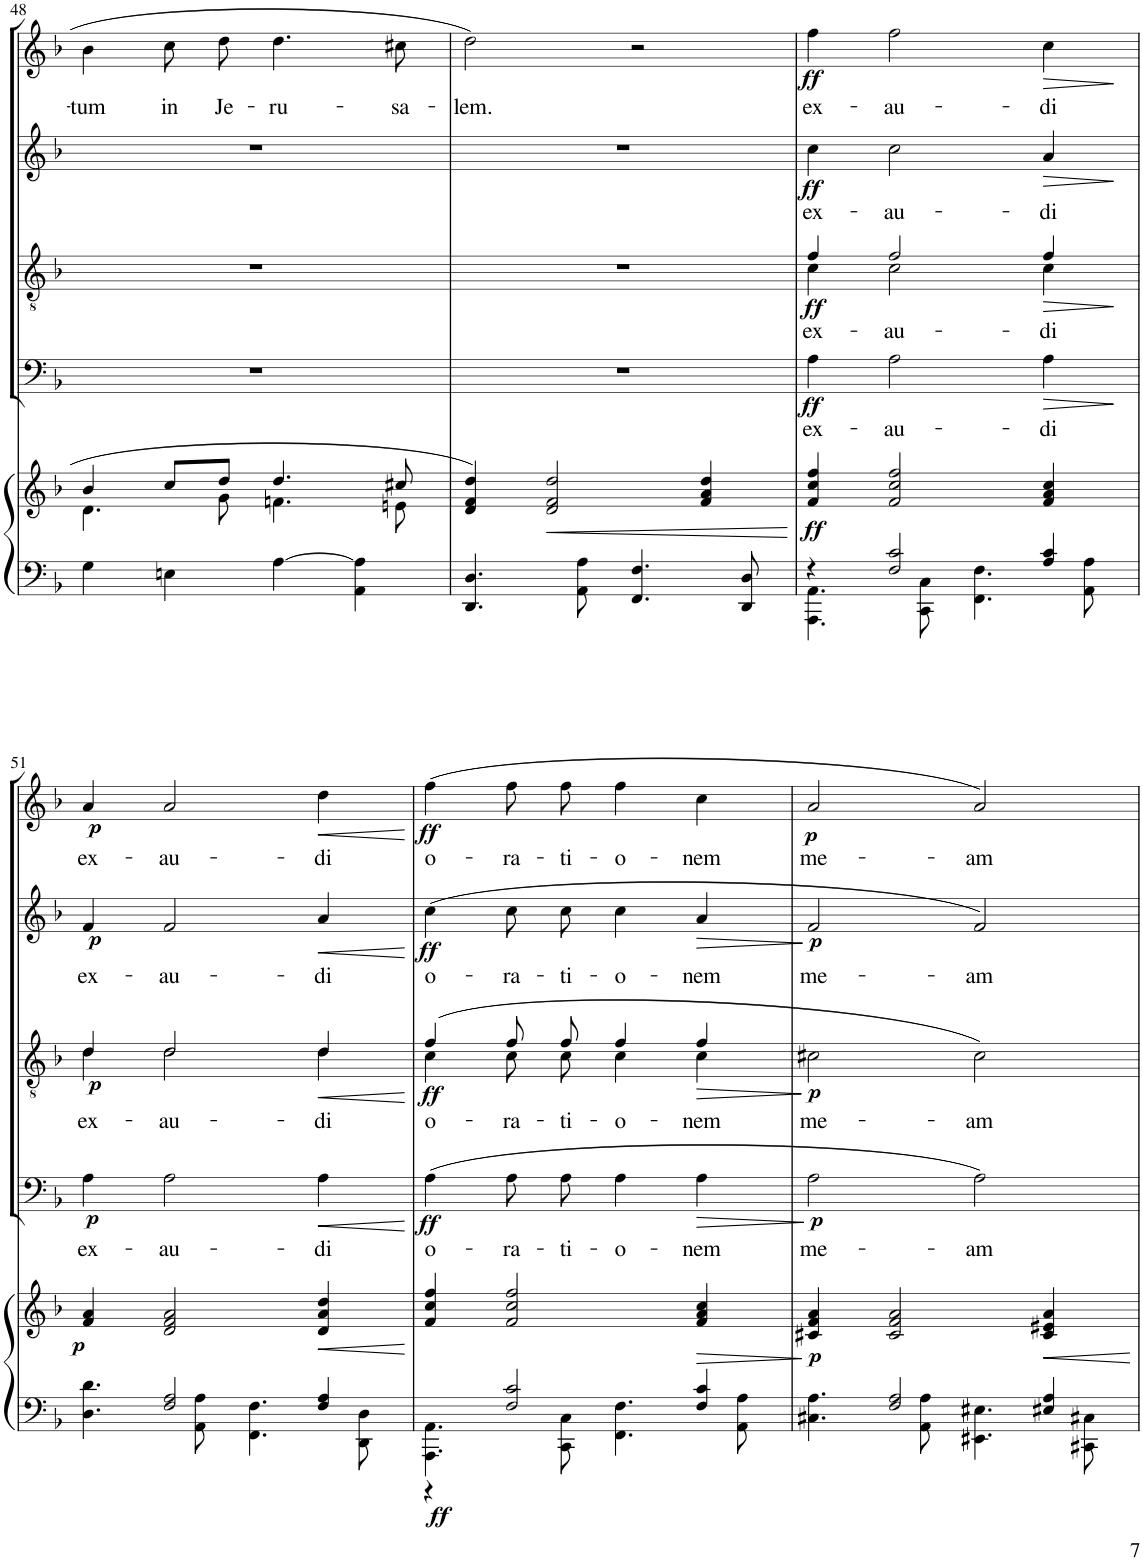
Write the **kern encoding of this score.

**kern	**kern	**dynam	**kern	**text	**dynam	**kern	**text	**dynam	**kern	**text	**dynam	**kern	**text	**dynam
*part5	*part5	*part5	*part4	*part4	*part4	*part3	*part3	*part3	*part2	*part2	*part2	*part1	*part1	*part1
*staff6	*staff5	*staff5/6	*staff4	*staff4	*staff4	*staff3	*staff3	*staff3	*staff2	*staff2	*staff2	*staff1	*staff1	*staff1
*I"PIANO	*	*	*I"BASSES	*	*	*I"TÉNORS	*	*	*I"ALTOS	*	*	*I"SOPRANOS	*	*
*I'Pno	*	*	*	*	*	*	*	*	*	*	*	*	*	*
!!LO:PB:g=z
*clefF4	*clefG2	*	*clefF4	*	*	*clefGv2	*	*	*clefG2	*	*	*clefG2	*	*
*k[b-]	*k[b-]	*	*k[b-]	*	*	*k[b-]	*	*	*k[b-]	*	*	*k[b-]	*	*
*M4/4	*M4/4	*	*M4/4	*	*	*M4/4	*	*	*M4/4	*	*	*M4/4	*	*
*met(c)	*met(c)	*	*met(c)	*	*	*met(c)	*	*	*met(c)	*	*	*met(c)	*	*
=48	=48	=48	=48	=48	=48	=48	=48	=48	=48	=48	=48	=48	=48	=48
*	*^	*	*	*	*	*	*	*	*	*	*	*	*	*
!	!	!	!	!	!	!	!	!	!	!	!	!	!	!LO:LY:b	!
4G\	4b-/	4.d\	.	1r	.	.	1r	.	.	1r	.	.	4b-\	-tum	.
!	!	!	!	!	!	!	!	!	!	!	!	!	!	!LO:LY:b	!
4En\	8cc/L	.	.	.	.	.	.	.	.	.	.	.	8cc\L	in	.
!	!	!	!	!	!	!	!	!	!	!	!	!	!	!LO:LY:b	!
.	8dd/J	8g\	.	.	.	.	.	.	.	.	.	.	8dd\J	Je-	.
!	!	!	!	!	!	!	!	!	!	!	!	!	!	!LO:LY:b	!
[4A\	4.dd/	4.fn\	.	.	.	.	.	.	.	.	.	.	4.dd\	-ru-	.
4AA\ 4A\]	.	.	.	.	.	.	.	.	.	.	.	.	.	.	.
!	!	!	!	!	!	!	!	!	!	!	!	!	!	!LO:LY:b	!
.	8cc#X/	8en\	.	.	.	.	.	.	.	.	.	.	8cc#X\	-sa-	.
=49	=49	=49	=49	=49	=49	=49	=49	=49	=49	=49	=49	=49	=49	=49	=49
!	!	!	!	!	!	!	!	!	!	!	!	!	!	!LO:LY:b	!
*	*v	*v	*	*	*	*	*	*	*	*	*	*	*	*	*
4.DD/ 4.D/	4d/ 4f/ 4dd/	.	1r	.	.	1r	.	.	1r	.	.	2dd\	-lem.	.
!	!	!LO:HP:b	!	!	!	!	!	!	!	!	!	!	!	!
.	2d/ 2f/ 2dd/	<	.	.	.	.	.	.	.	.	.	.	.	.
8AA\ 8A\	.	.	.	.	.	.	.	.	.	.	.	.	.	.
4.FF/ 4.F/	.	.	.	.	.	.	.	.	.	.	.	2r	.	.
.	4f/ 4a/ 4dd/	.	.	.	.	.	.	.	.	.	.	.	.	.
8DD/ 8D/	.	.	.	.	.	.	.	.	.	.	.	.	.	.
=50	=50	=50	=50	=50	=50	=50	=50	=50	=50	=50	=50	=50	=50	=50
*^	*	*	*	*	*	*	*	*	*	*	*	*	*	*
!	!	!	!LO:DY:b	!	!LO:LY:b	!LO:DY:b	!	!LO:LY:b	!LO:DY:b	!	!LO:LY:b	!LO:DY:b	!	!LO:LY:b	!LO:DY:b
*	*	*	*	*	*	*	*^	*	*	*	*	*	*	*	*
4r	4.AAA\ 4.AA\	4f/ 4cc/ 4ff/	ff	4A\	ex-	ff	4f/	4c\	ex-	ff	4cc\	ex-	ff	4ff\	ex-	ff
!	!	!	!	!	!LO:LY:b	!	!	!	!LO:LY:b	!	!	!LO:LY:b	!	!	!LO:LY:b	!
2F/ 2c/	.	2f/ 2cc/ 2ff/	.	2A\	-au-	.	2f/	2c\	-au-	.	2cc\	-au-	.	2ff\	-au-	.
.	8CC\ 8C\	.	.	.	.	.	.	.	.	.	.	.	.	.	.	.
.	4.FF\ 4.F\	.	.	.	.	.	.	.	.	.	.	.	.	.	.	.
!	!	!	!LO:HP:b	!	!LO:LY:b	!LO:HP:b	!	!	!LO:LY:b	!LO:HP:b	!	!LO:LY:b	!LO:HP:b	!	!LO:LY:b	!LO:HP:b
4A/ 4c/	.	4f/ 4a/ 4cc/	>	4A\	-di	>	4f/	4c\	-di	>	4a/	-di	>	4cc\	-di	>
.	8AA\ 8A\	.	.	.	.	.	.	.	.	.	.	.	.	.	.	.
*v	*v	*	*	*	*	*	*v	*v	*	*	*	*	*	*	*	*
.	.	[	.	.	]	.	.	]	.	.	]	.	.	]
!!LO:LB:g=z
=51	=51	=51	=51	=51	=51	=51	=51	=51	=51	=51	=51	=51	=51	=51
*^	*	*	*	*	*	*	*	*	*	*	*	*	*	*
!	!	!	!LO:DY:b	!	!LO:LY:b	!LO:DY:b	!	!LO:LY:b	!LO:DY:b	!	!LO:LY:b	!LO:DY:b	!	!LO:LY:b	!LO:DY:b
*	*	*	*	*	*	*	*^	*	*	*	*	*	*	*	*
4.D\ 4.d\	4ryy	4f/ 4a/	p	4A\	ex-	p	4d/	4d\	ex-	p	4f/	ex-	p	4a/	ex-	p
!	!	!	!	!	!LO:LY:b	!	!	!	!LO:LY:b	!	!	!LO:LY:b	!	!	!LO:LY:b	!
.	2F/ 2A/	2d/ 2f/ 2a/	.	2A\	-au-	.	2d/	2d\	-au-	.	2f/	-au-	.	2a/	-au-	.
8AA\ 8A\	.	.	.	.	.	.	.	.	.	.	.	.	.	.	.	.
4.FF\ 4.F\	.	.	.	.	.	.	.	.	.	.	.	.	.	.	.	.
!	!	!	!LO:HP:b	!	!LO:LY:b	!LO:HP:b	!	!	!LO:LY:b	!LO:HP:b	!	!LO:LY:b	!LO:HP:b	!	!LO:LY:b	!LO:HP:b
.	4F/ 4A/	4d/ 4a/ 4dd/	<	4A\	-di	<	4d/	4d\	-di	<	4a/	-di	<	4dd\	-di	<
8DD\ 8D\	.	.	.	.	.	.	.	.	.	.	.	.	.	.	.	.
*v	*v	*	*	*	*	*	*v	*v	*	*	*	*	*	*	*	*
.	.	]	.	.	[	.	.	[	.	.	[	.	.	[
=52	=52	=52	=52	=52	=52	=52	=52	=52	=52	=52	=52	=52	=52	=52
*^	*	*	*	*	*	*	*	*	*	*	*	*	*	*
!	!	!	!LO:DY:b=2	!	!LO:LY:b	!LO:DY:b	!	!LO:LY:b	!LO:DY:b	!	!LO:LY:b	!LO:DY:b	!	!LO:LY:b	!LO:DY:b
*	*	*	*	*	*	*	*^	*	*	*	*	*	*	*	*
4.AAA\ 4.AA\	4r	4f/ 4cc/ 4ff/	ff	(4A\	o-	ff	(4f/	4c\	o-	ff	(4cc\	o-	ff	(4ff\	o-	ff
!	!	!	!	!	!LO:LY:b	!	!	!	!LO:LY:b	!	!	!LO:LY:b	!	!	!LO:LY:b	!
.	2F/ 2c/	2f/ 2cc/ 2ff/	.	8A\L	-ra-	.	8f/L	8c\L	-ra-	.	8cc\L	-ra-	.	8ff\L	-ra-	.
!	!	!	!	!	!LO:LY:b	!	!	!	!LO:LY:b	!	!	!LO:LY:b	!	!	!LO:LY:b	!
8CC\ 8C\	.	.	.	8A\J	-ti-	.	8f/J	8c\J	-ti-	.	8cc\J	-ti-	.	8ff\J	-ti-	.
!	!	!	!	!	!LO:LY:b	!	!	!	!LO:LY:b	!	!	!LO:LY:b	!	!	!LO:LY:b	!
4.FF\ 4.F\	.	.	.	4A\	-o-	.	4f/	4c\	-o-	.	4cc\	-o-	.	4ff\	-o-	.
!	!	!	!LO:HP:b	!	!LO:LY:b	!LO:HP:b	!	!	!LO:LY:b	!LO:HP:b	!	!LO:LY:b	!LO:HP:b	!	!LO:LY:b	!LO:HP:b
.	4F/ 4c/	4f/ 4a/ 4cc/	>	4A\	-nem	>	4f/	4c\	-nem	>	4a/	-nem	>	4cc\	-nem	>
8AA\ 8A\	.	.	.	.	.	.	.	.	.	.	.	.	.	.	.	.
*v	*v	*	*	*	*	*	*v	*v	*	*	*	*	*	*	*	*
.	.	[	.	.	]	.	.	]	.	.	]	.	.	]
=53	=53	=53	=53	=53	=53	=53	=53	=53	=53	=53	=53	=53	=53	=53
*^	*	*	*	*	*	*	*	*	*	*	*	*	*	*
!	!	!	!LO:DY:b	!	!LO:LY:b	!LO:DY:b	!	!LO:LY:b	!LO:DY:b	!	!LO:LY:b	!LO:DY:b	!	!LO:LY:b	!LO:DY:b
4.C#X\ 4.A\	4ryy	4c#X/ 4f/ 4a/	p	2A\	me-	p	2c#X\	me-	p	2f/	me-	p	2a/	me-	p
.	2F/ 2A/	2c#/ 2f/ 2a/	.	.	.	.	.	.	.	.	.	.	.	.	.
8AA\ 8A\	.	.	.	.	.	.	.	.	.	.	.	.	.	.	.
!	!	!	!	!	!LO:LY:b	!	!	!LO:LY:b	!	!	!LO:LY:b	!	!	!LO:LY:b	!
4.EE#X\ 4.E#X\	.	.	.	2A\)	-am	.	2c#\)	-am	.	2f/)	-am	.	2a/)	-am	.
.	4E#X/ 4A/	4c#/ 4e#X/ 4a/	.	.	.	.	.	.	.	.	.	.	.	.	.
8CC#X\ 8C#X\	.	.	.	.	.	.	.	.	.	.	.	.	.	.	.
*v	*v	*	*	*	*	*	*	*	*	*	*	*	*	*	*
.	.	]	.	.	.	.	.	.	.	.	.	.	.	.
=	=	=	=	=	=	=	=	=	=	=	=	=	=	=
*-	*-	*-	*-	*-	*-	*-	*-	*-	*-	*-	*-	*-	*-	*-
